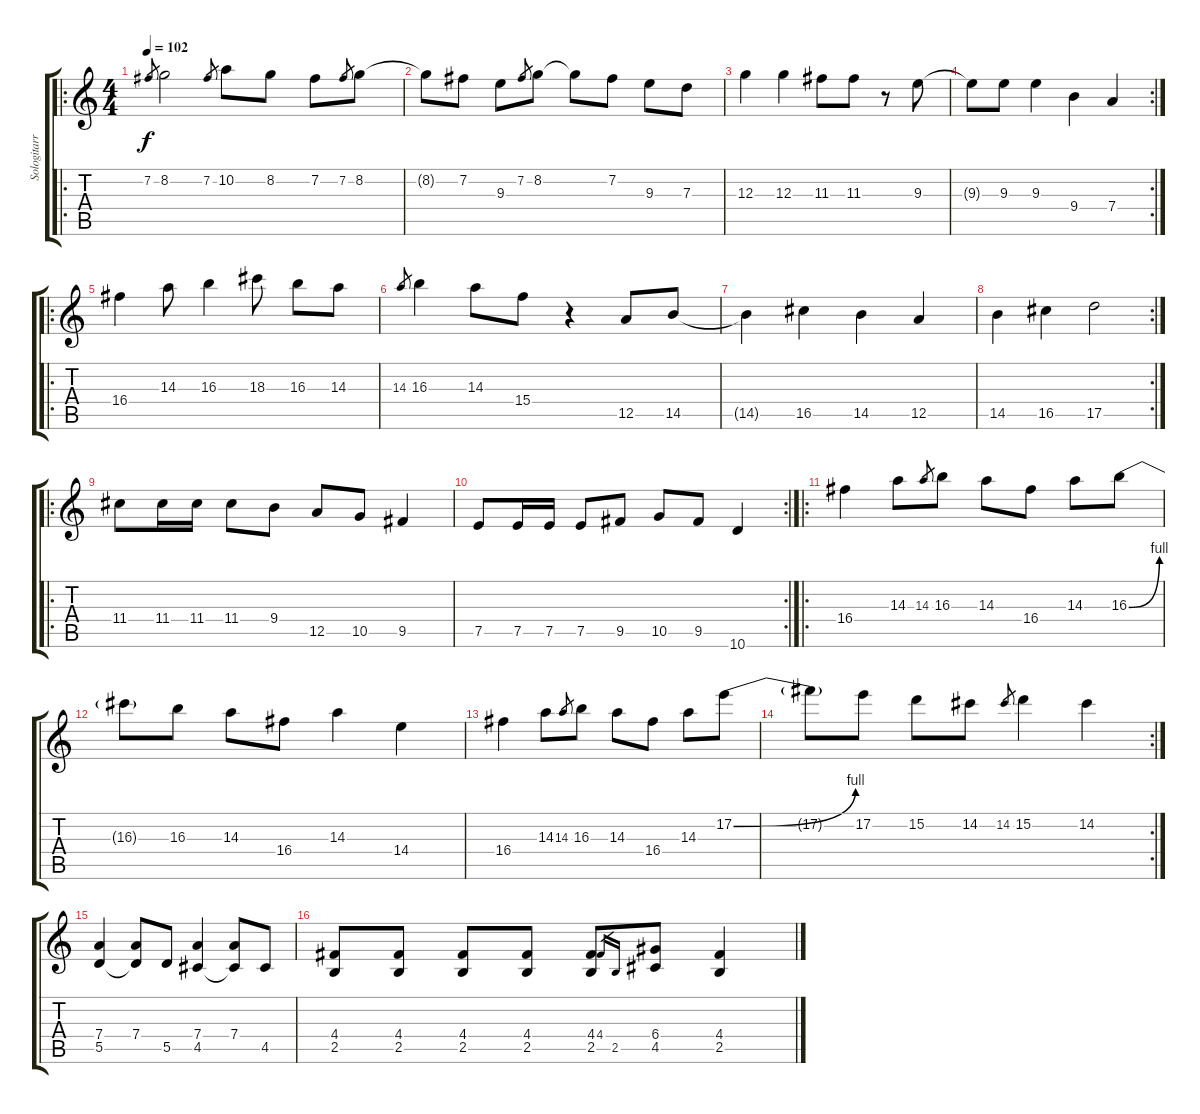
\track ("Sologitarr" "Sologitarr") {instrument distortionguitar}
\staff {score tabs}
\tuning (E4 B3 G3 D3 A2 E2) {hide}
\ro
\ts (4 4)
\tempo 102
\clef g2
\ks c
7.2.8{gr dy f} 8.2.2 7.2.8{gr} 10.2.8 8.2.8 7.2.8 7.2.8{gr} 8.2.8 |
8.2{t}.8 7.2.8 9.3.8 7.2.8{gr} 8.2.8 8.2{t}.8 7.2.8 9.3.8 7.3.8 |
12.3.4 12.3.4 11.3.8 11.3.8 r.8 9.3.8 |
\rc 2
9.3{t}.8 9.3.8 9.3.4 9.4.4 7.4.4 |
\ro
16.4.4 14.3.8 16.3.4 18.3.8 16.3.8 14.3.8 |
14.3.8{gr} 16.3.4 14.3.8 15.4.8 r.4 12.5.8 14.5.8 |
14.5{t}.4 16.5.4 14.5.4 12.5.4 |
\rc 2
14.5.4 16.5.4 17.5.2 |
\ro
11.4.8 11.4.16 11.4.16 11.4.8 9.4.8 12.5.8 10.5.8 9.5.4 |
\rc 2
7.5.8 7.5.16 7.5.16 7.5.8 9.5.8 10.5.8 9.5.8 10.6.4 |
\ro
16.4.4 14.3.8 14.3.8{gr} 16.3.8 14.3.8 16.4.8 14.3.8 16.3{be (bend 0 0 60 4)}.8 |
16.3{t}.8 16.3.8 14.3.8 16.4.8 14.3.4 14.4.4 |
16.4.4 14.3.8 14.3.8{gr} 16.3.8 14.3.8 16.4.8 14.3.8 17.2{be (bend 0 0 60 4)}.8 |
\rc 2
17.2{t}.8 17.2.8 15.2.8 14.2.8 14.2.8{gr} 15.2.4 14.2.4 |
(7.4 5.5).4 (7.4 5.5{t}).8 5.5.8 (7.4 4.5).4 (7.4 4.5{t}).8 4.5.8 |
(4.4 2.5).8 (4.4 2.5).8 (4.4 2.5).8 (4.4 2.5).8 (4.4 2.5).8 4.4.16{gr} 2.5.16{gr} (6.4 4.5).8 (4.4 2.5).4
